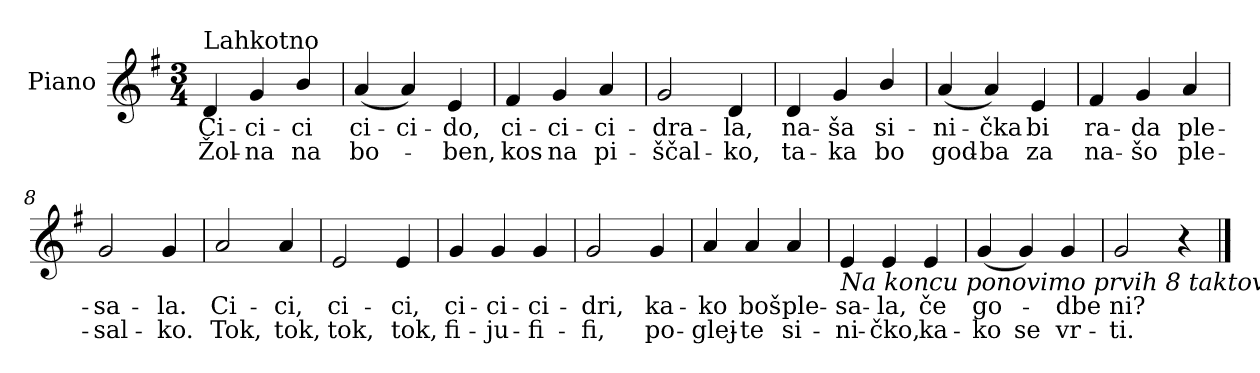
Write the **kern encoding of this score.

**kern	**text	**text
*part1	*part1	*part1
*staff1	*staff1	*staff1
*I"Piano	*	*
*I'Pno.	*	*
*clefG2	*	*
*k[f#]	*	*
*M3/4	*	*
=1	=1	=1
!LO:TX:t=Lahkotno	!	!
!	!LO:LY:b	!LO:LY:b
4d/	Ci-	Žol-
!	!LO:LY:b	!LO:LY:b
4g/	-ci-	-na
!	!LO:LY:b	!LO:LY:b
4b/	-ci	na
=2	=2	=2
!	!LO:LY:b	!LO:LY:b
(<4a/	ci-	bo-
!	!LO:LY:b	!
4a/)	-ci-	.
!	!LO:LY:b	!LO:LY:b
4e/	-do,	-ben,
=3	=3	=3
!	!LO:LY:b	!LO:LY:b
4f#/	ci-	kos
!	!LO:LY:b	!LO:LY:b
4g/	-ci-	na
!	!LO:LY:b	!LO:LY:b
4a/	-ci-	pi-
=4	=4	=4
!	!LO:LY:b	!LO:LY:b
2g/	-dra-	-ščal-
!	!LO:LY:b	!LO:LY:b
4d/	-la,	-ko,
=5	=5	=5
!	!LO:LY:b	!LO:LY:b
4d/	na-	ta-
!	!LO:LY:b	!LO:LY:b
4g/	-ša	-ka
!	!LO:LY:b	!LO:LY:b
4b/	si-	bo
=6	=6	=6
!	!LO:LY:b	!LO:LY:b
(<4a/	-ni-	god-
!	!LO:LY:b	!LO:LY:b
4a/)	-čka	-ba
!	!LO:LY:b	!LO:LY:b
4e/	bi	za
!!LO:LB:g=z
=7	=7	=7
!	!LO:LY:b	!LO:LY:b
4f#/	ra-	na-
!	!LO:LY:b	!LO:LY:b
4g/	-da	-šo
!	!LO:LY:b	!LO:LY:b
4a/	ple-	ple-
=8	=8	=8
!	!LO:LY:b	!LO:LY:b
2g/	-sa-	-sal-
!	!LO:LY:b	!LO:LY:b
4g/	-la.	-ko.
=9	=9	=9
!	!LO:LY:b	!LO:LY:b
2a/	Ci-	Tok,
!	!LO:LY:b	!LO:LY:b
4a/	-ci,	tok,
=10	=10	=10
!	!LO:LY:b	!LO:LY:b
2e/	ci-	tok,
!	!LO:LY:b	!LO:LY:b
4e/	-ci,	tok,
=11	=11	=11
!	!LO:LY:b	!LO:LY:b
4g/	ci-	fi-
!	!LO:LY:b	!LO:LY:b
4g/	-ci-	-ju-
!	!LO:LY:b	!LO:LY:b
4g/	-ci-	-fi-
=12	=12	=12
!	!LO:LY:b	!LO:LY:b
2g/	-dri,	-fi,
!	!LO:LY:b	!LO:LY:b
4g/	ka-	po-
=13	=13	=13
!	!LO:LY:b	!LO:LY:b
4a/	-ko	-glej-
!	!LO:LY:b	!LO:LY:b
4a/	boš	-te
!	!LO:LY:b	!LO:LY:b
4a/	ple-	si-
!!LO:LB:g=z
=14	=14	=14
!LO:TX:b:i:t=Na koncu ponovimo prvih 8 taktov na "la"	!	!
!	!LO:LY:b	!LO:LY:b
4e/	-sa-	-ni-
!	!LO:LY:b	!LO:LY:b
4e/	-la,	-čko,
!	!LO:LY:b	!LO:LY:b
4e/	če	ka-
=15	=15	=15
!	!LO:LY:b	!LO:LY:b
(<4g/	go-	-ko
!	!	!LO:LY:b
4g/)	.	se
!	!LO:LY:b	!LO:LY:b
4g/	-dbe	vr-
=16	=16	=16
!	!LO:LY:b	!LO:LY:b
2g/	ni?	-ti.
4r	.	.
==	==	==
*-	*-	*-
